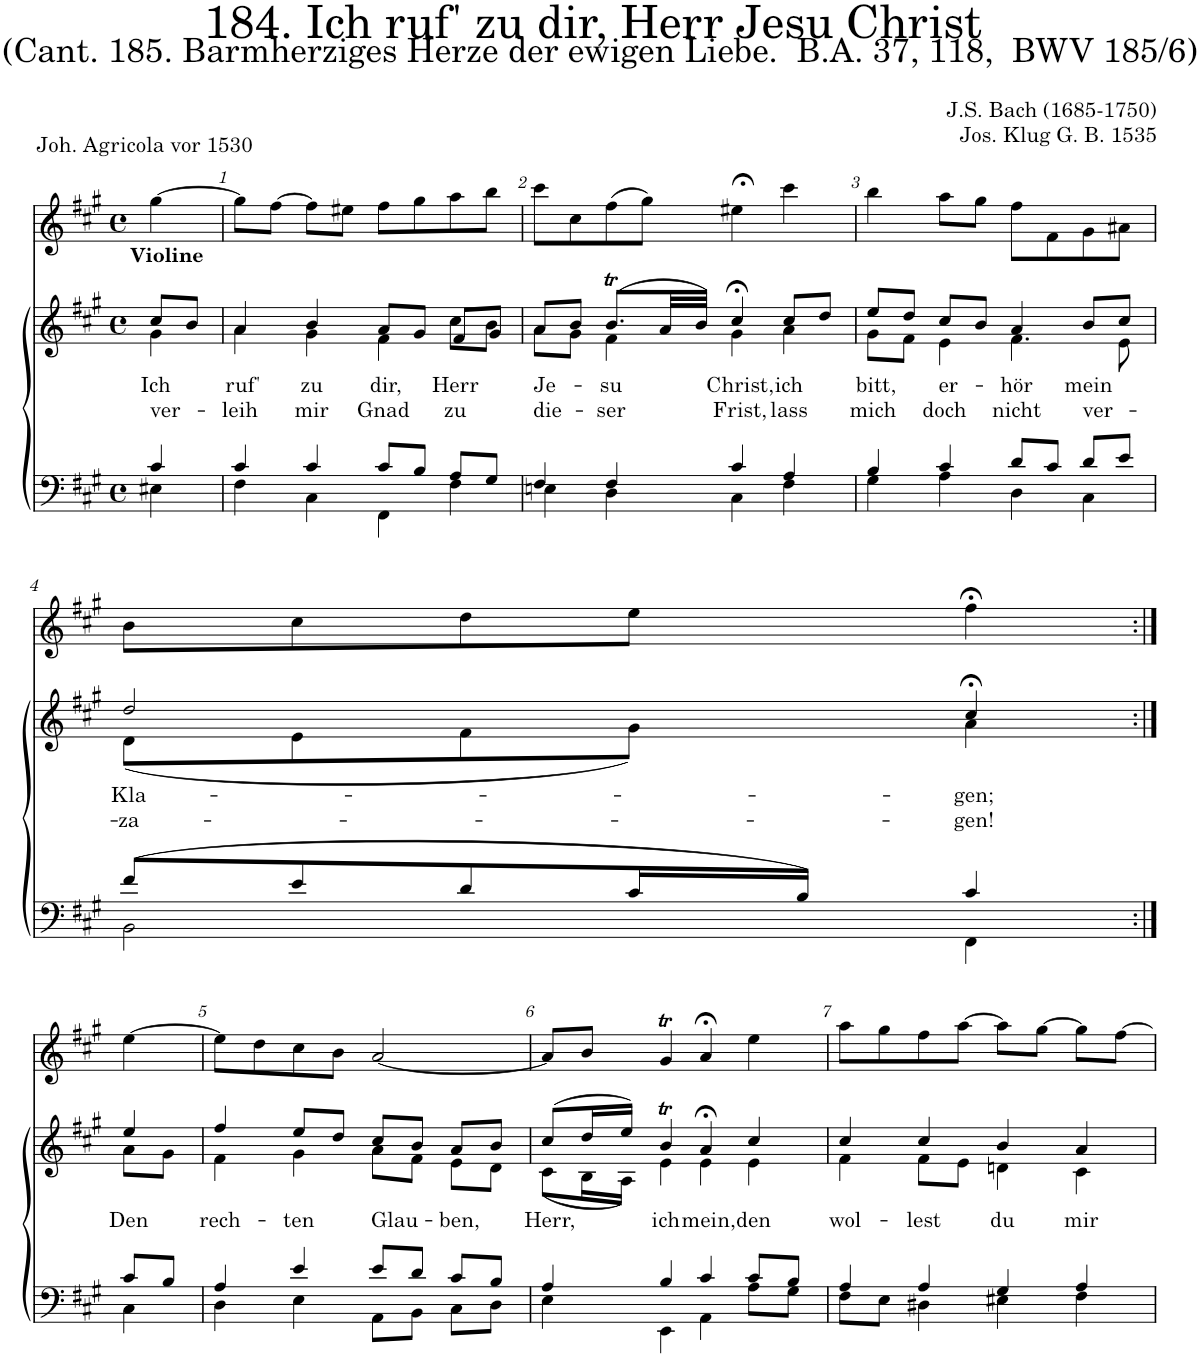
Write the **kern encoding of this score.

**kern	**kern	**text	**text	**kern
*part3	*part2	*part2	*part2	*part1
*staff3	*staff2	*staff2	*staff2	*staff1
*I"Tenor/Bass	*I"Soprano/Alto	*	*	*I"Violin
*	*	*	*	*I'Vln
*clefF4	*clefG2	*	*	*clefG2
*k[f#c#g#]	*k[f#c#g#]	*	*	*k[f#c#g#]
*M4/4	*M4/4	*	*	*M4/4
*met(c)	*met(c)	*	*	*met(c)
=	=	=	=	=
*^	*	*	*	*
!	!	!	!	!	!LO:TX:b:B:t=Violine
!	!	!	!LO:LY:b	!LO:LY:b	!
*	*	*^	*	*	*
4c#/	4E#X\	8cc#/L	4g#\	Ich	ver-	[4gg#\
.	.	8b/J	.	.	.	.
=1	=1	=1	=1	=1	=1	=1
!	!	!	!	!LO:LY:b	!LO:LY:b	!
4c#/	4F#\	4a/	4a\	ruf'	-leih	8gg#;<\L]
.	.	.	.	.	.	[8ff#\J
!	!	!	!	!LO:LY:b	!LO:LY:b	!
4c#/	4C#\	4b/	4g#\	zu	mir	8ff#\L]
.	.	.	.	.	.	8ee#X\J
!	!	!	!	!LO:LY:b	!LO:LY:b	!
8c#/L	4FF#\	8a/L	4f#\	dir,	Gnad	8ff#\L
8B/J	.	8g#/J	.	.	.	8gg#\
!	!	!	!	!LO:LY:b	!LO:LY:b	!
8A/L	4F#\	8f#/L	8cc#\L	Herr	zu	8aa\
8G#/J	.	8g#/J	8b\J	.	.	8bb\J
=2	=2	=2	=2	=2	=2	=2
!	!	!	!	!LO:LY:b	!LO:LY:b	!
4F#/	4En\	8a/L	8a\L	Je-	die-	8ccc#\L
.	.	8b/J	8g#\J	.	.	8cc#\
!	!	!	!	!LO:LY:b	!LO:LY:b	!
4F#/	4D\	(8.bT/L	4f#\	-su	-ser	(8ff#\
.	.	.	.	.	.	8gg#\J)
.	.	32a/LL	.	.	.	.
.	.	32b/JJJ)	.	.	.	.
!	!	!	!	!LO:LY:b	!LO:LY:b	!
4c#/	4C#\	4cc#;</	4g#\	Christ,	Frist,	4ee#X;<,\
!	!	!	!	!LO:LY:b	!LO:LY:b	!
4A/	4F#\	8cc#;</L	4a\	ich	lass	4ccc#\
.	.	8dd/J	.	.	.	.
=3	=3	=3	=3	=3	=3	=3
!	!	!	!	!LO:LY:b	!LO:LY:b	!
4B/	4G#\	8ee/L	8g#\L	bitt,	mich	4bb\
.	.	8dd/J	8f#\J	.	.	.
!	!	!	!	!LO:LY:b	!LO:LY:b	!
4c#/	4A\	8cc#/L	4e\	er-	doch	8aa\L
.	.	8b/J	.	.	.	8gg#\J
!	!	!	!	!LO:LY:b	!LO:LY:b	!
8d/L	4D\	4a/	4.f#\	-hör	nicht	8ff#\L
8c#/J	.	.	.	.	.	8f#\
!	!	!	!	!LO:LY:b	!LO:LY:b	!
8d/L	4C#\	8b/L	.	mein	ver-	8g#\
8e/J	.	8cc#/J	8e\	.	.	8a#X\J
!!LO:LB:g=z
=4	=4	=4	=4	=4	=4	=4
!	!	!	!	!LO:LY:b	!LO:LY:b	!
(8f#/L	2BB\	2dd/	(8d\L	Kla-	-za-	8b\L
8e/	.	.	8e\	.	.	8cc#\
8d/	.	.	8f#\	.	.	8dd\
16c#/L	.	.	8g#\J)	.	.	8ee\J
16B/JJ)	.	.	.	.	.	.
!	!	!	!	!LO:LY:b	!LO:LY:b	!
4c#/	4FF#\	4cc#;</	4a\	-gen;	-gen!	4ff#;<,\
!!LO:LB:g=z
=4X1:|!	=4X1:|!	=4X1:|!	=4X1:|!	=4X1:|!	=4X1:|!	=4X1:|!
!	!	!	!	!LO:LY:b	!	!
8c#/L	4C#\	4ee/	8a\L	Den	.	[4ee\
8B/J	.	.	8g#\J	.	.	.
=5	=5	=5	=5	=5	=5	=5
!	!	!	!	!LO:LY:b	!	!
4A/	4D\	4ff#/	4f#\	rech-	.	8ee\L]
.	.	.	.	.	.	8dd\
!	!	!	!	!LO:LY:b	!	!
4e/	4E\	8ee/L	4g#\	-ten	.	8cc#\
.	.	8dd/J	.	.	.	8b\J
!	!	!	!	!LO:LY:b	!	!
8e/L	8AA\L	8cc#/L	8a\L	Glau-	.	[2a/
8d/J	8BB\J	8b/J	8f#\J	.	.	.
!	!	!	!	!LO:LY:b	!	!
8c#/L	8C#\L	8a/L	8e\L	-ben,	.	.
8B/J	8D\J	8b/J	8d\J	.	.	.
=6	=6	=6	=6	=6	=6	=6
!	!	!	!	!LO:LY:b	!	!
4A/	4E\	(8cc#/L	(8c#\L	Herr,	.	8a/L]
.	.	16dd/L	16B\L	.	.	8b/J
.	.	16ee/JJ)	16A\JJ)	.	.	.
!	!	!	!	!LO:LY:b	!	!
4B/	4EE\	4bT/	4e\	ich	.	4g#t/
!	!	!	!	!LO:LY:b	!	!
4c#/	4AA\	4a;</	4e\	mein,	.	4a;<,/
!	!	!	!	!LO:LY:b	!	!
8c#/L	8A\L	4cc#/	4e\	den	.	4ee\
8B/J	8G#\J	.	.	.	.	.
=7	=7	=7	=7	=7	=7	=7
!	!	!	!	!LO:LY:b	!	!
4A/	8F#\L	4cc#/	4f#\	wol-	.	8aa;<\L
.	8E\J	.	.	.	.	8gg#\
!	!	!	!	!LO:LY:b	!	!
4A/	4D#X\	4cc#/	8f#\L	-lest	.	8ff#\
.	.	.	8e\J	.	.	[8aa\J
!	!	!	!	!LO:LY:b	!	!
4G#/	4E#X\	4b/	4dn\	du	.	8aa\L]
.	.	.	.	.	.	[8gg#\J
!	!	!	!	!LO:LY:b	!	!
4A/	4F#\	4a/	4c#\	mir	.	8gg#\L]
.	.	.	.	.	.	[8ff#\J
*v	*v	*	*	*	*	*
*	*v	*v	*	*	*
=	=	=	=	=
*-	*-	*-	*-	*-
